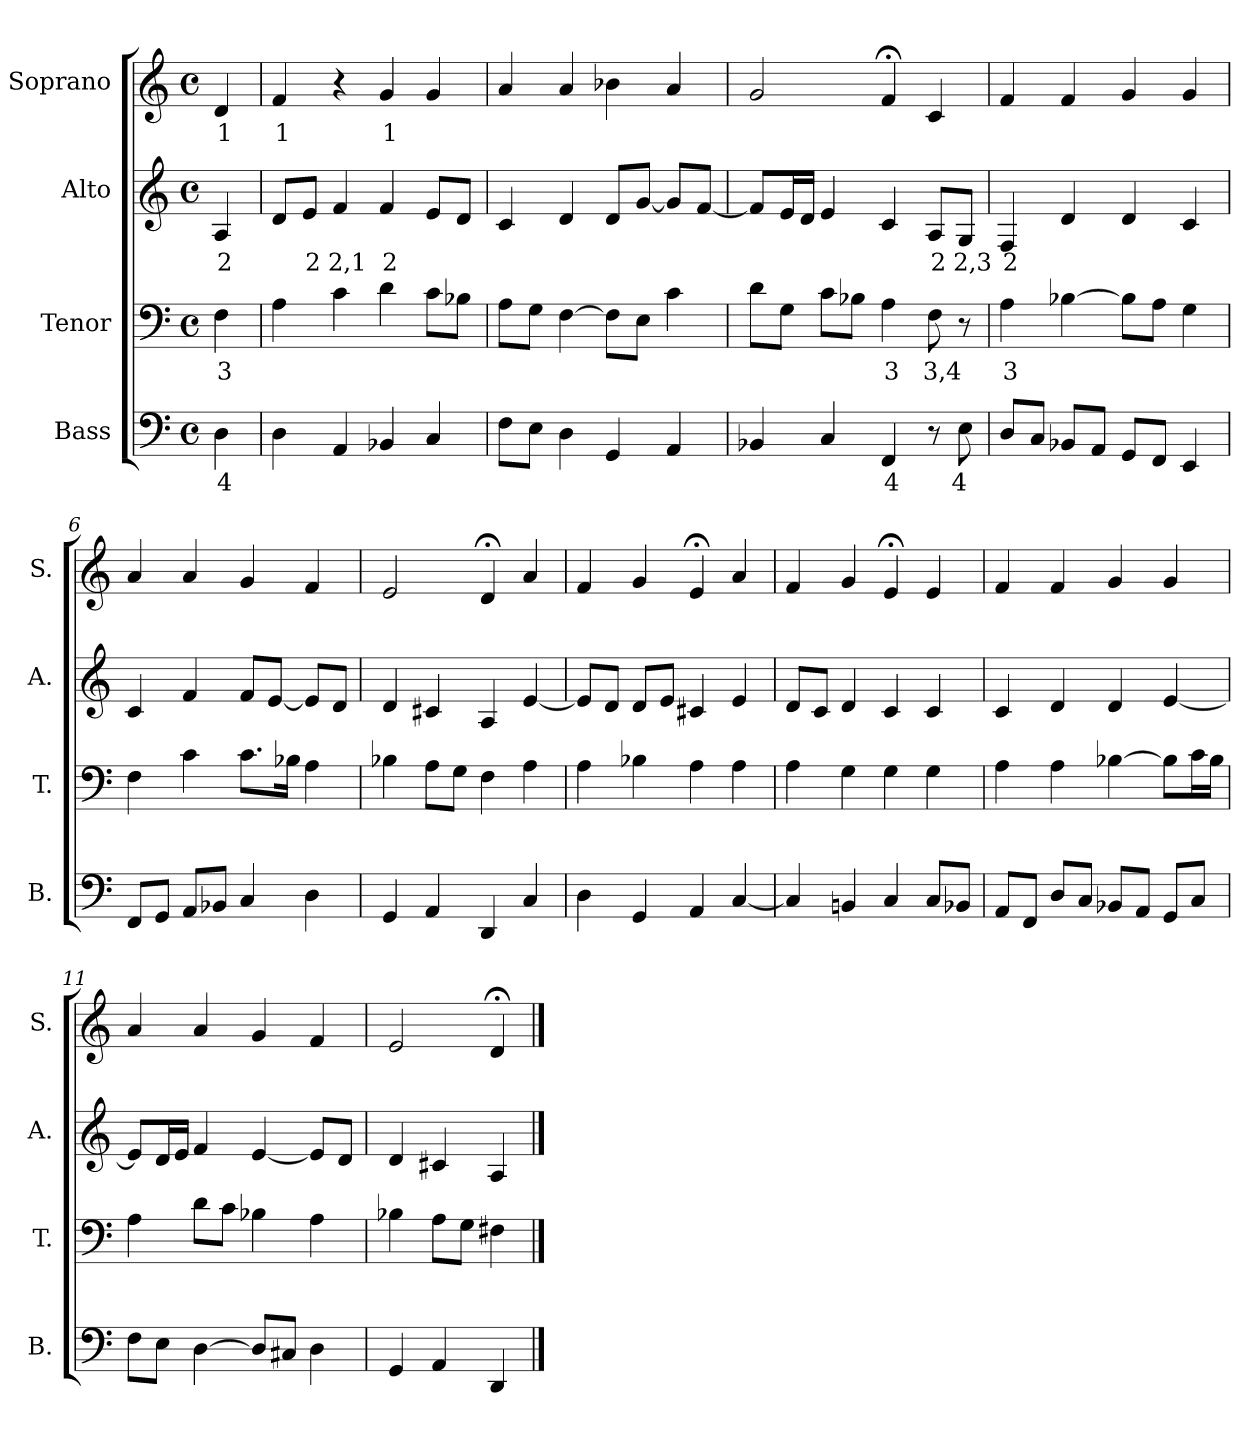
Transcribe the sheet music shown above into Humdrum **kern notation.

**kern	**text	**kern	**text	**kern	**text	**kern	**text
*part4	*part4	*part3	*part3	*part2	*part2	*part1	*part1
*staff4	*staff4	*staff3	*staff3	*staff2	*staff2	*staff1	*staff1
*I"Bass	*	*I"Tenor	*	*I"Alto	*	*I"Soprano	*
*I'B.	*	*I'T.	*	*I'A.	*	*I'S.	*
*clefF4	*	*clefF4	*	*clefG2	*	*clefG2	*
*k[]	*	*k[]	*	*k[]	*	*k[]	*
*M4/4	*	*M4/4	*	*M4/4	*	*M4/4	*
*met(c)	*	*met(c)	*	*met(c)	*	*met(c)	*
*MM120	*	*MM120	*	*MM120	*	*MM120	*
=1	=1	=1	=1	=1	=1	=1	=1
4Di\	4	4Fj\	3	4AZ/	2	4dV/	1
=2	=2	=2	=2	=2	=2	=2	=2
4Di\	.	4Aj\	.	8dZ/L	.	4fV/	1
.	.	.	.	8eZ/J	2	.	.
4AAi/	.	4cj\	.	4fZ/	2,1	4r	.
4BB-Xi/	.	4dj\	.	4fZ/	2	4gV/	1
4Ci/	.	8cj\L	.	8eZ/L	.	4gV/	.
.	.	8B-Xj\J	.	8dZ/J	.	.	.
=3	=3	=3	=3	=3	=3	=3	=3
8Fi\L	.	8Aj\L	.	4cZ/	.	4aV/	.
8Ei\J	.	8Gj\J	.	.	.	.	.
4Di\	.	[4Fj\	.	4dZ/	.	4aV/	.
4GGi/	.	8Fj\L]	.	8dZ/L	.	4b-XV\	.
.	.	8Ej\J	.	[8gZ/J	.	.	.
4AAi/	.	4cj\	.	8gZ/L]	.	4aV/	.
.	.	.	.	[8fZ/J	.	.	.
=4	=4	=4	=4	=4	=4	=4	=4
4BB-Xi/	.	8dj\L	.	8fZ/L]	.	2gV/	.
.	.	8Gj\J	.	16eZ/L	.	.	.
.	.	.	.	16dZ/JJ	.	.	.
4Ci/	.	8cj\L	.	4eZ/	.	.	.
.	.	8B-Xj\J	.	.	.	.	.
4FFi/	4	4Aj\	3	4cZ/	.	4f;<V/	.
8r	.	8Fj\	3,4	8AZ/L	2	4cV/	.
8Ei\	4	8r	.	8GZ/J	2,3	.	.
!!LO:LB:g=z
=5	=5	=5	=5	=5	=5	=5	=5
8Di/L	.	4Aj\	3	4FZ/	2	4fV/	.
8Ci/J	.	.	.	.	.	.	.
8BB-Xi/L	.	[4B-Xj\	.	4dZ/	.	4fV/	.
8AAi/J	.	.	.	.	.	.	.
8GGi/L	.	8B-j\L]	.	4dZ/	.	4gV/	.
8FFi/J	.	8Aj\J	.	.	.	.	.
4EEi/	.	4Gj\	.	4cZ/	.	4gV/	.
=6	=6	=6	=6	=6	=6	=6	=6
8FFi/L	.	4Fj\	.	4cZ/	.	4aV/	.
8GGi/J	.	.	.	.	.	.	.
8AAi/L	.	4cj\	.	4fZ/	.	4aV/	.
8BB-Xi/J	.	.	.	.	.	.	.
4Ci/	.	8.cj\L	.	8fZ/L	.	4gV/	.
.	.	.	.	[8eZ/J	.	.	.
.	.	16B-Xj\Jk	.	.	.	.	.
4Di\	.	4Aj\	.	8eZ/L]	.	4fV/	.
.	.	.	.	8dZ/J	.	.	.
=7	=7	=7	=7	=7	=7	=7	=7
4GGi/	.	4B-Xj\	.	4dZ/	.	2eV/	.
4AAi/	.	8Aj\L	.	4c#XZ/	.	.	.
.	.	8Gj\J	.	.	.	.	.
4DDi/	.	4Fj\	.	4AZ/	.	4d;<V/	.
4Ci/	.	4Aj\	.	[4eZ/	.	4aV/	.
=8	=8	=8	=8	=8	=8	=8	=8
4Di\	.	4Aj\	.	8eZ/L]	.	4fV/	.
.	.	.	.	8dZ/J	.	.	.
4GGi/	.	4B-Xj\	.	8dZ/L	.	4gV/	.
.	.	.	.	8eZ/J	.	.	.
4AAi/	.	4Aj\	.	4c#XZ/	.	4e;<V/	.
[4Ci/	.	4Aj\	.	4eZ/	.	4aV/	.
!!LO:PB:g=z
=9	=9	=9	=9	=9	=9	=9	=9
4Ci/]	.	4Aj\	.	8dZ/L	.	4fV/	.
.	.	.	.	8cZ/J	.	.	.
4BBni/	.	4Gj\	.	4dZ/	.	4gV/	.
4Ci/	.	4Gj\	.	4cZ/	.	4e;<V/	.
8Ci/L	.	4Gj\	.	4cZ/	.	4eV/	.
8BB-Xi/J	.	.	.	.	.	.	.
=10	=10	=10	=10	=10	=10	=10	=10
8AAi/L	.	4Aj\	.	4cZ/	.	4fV/	.
8FFi/J	.	.	.	.	.	.	.
8Di/L	.	4Aj\	.	4dZ/	.	4fV/	.
8Ci/J	.	.	.	.	.	.	.
8BB-Xi/L	.	[4B-Xj\	.	4dZ/	.	4gV/	.
8AAi/J	.	.	.	.	.	.	.
8GGi/L	.	8B-j\L]	.	[4eZ/	.	4gV/	.
8Ci/J	.	16cj\L	.	.	.	.	.
.	.	16B-j\JJ	.	.	.	.	.
=11	=11	=11	=11	=11	=11	=11	=11
8Fi\L	.	4Aj\	.	8eZ/L]	.	4aV/	.
8Ei\J	.	.	.	16dZ/L	.	.	.
.	.	.	.	16eZ/JJ	.	.	.
[4Di\	.	8dj\L	.	4fZ/	.	4aV/	.
.	.	8cj\J	.	.	.	.	.
8Di/L]	.	4B-Xj\	.	[4eZ/	.	4gV/	.
8C#Xi/J	.	.	.	.	.	.	.
4Di\	.	4Aj\	.	8eZ/L]	.	4fV/	.
.	.	.	.	8dZ/J	.	.	.
=12	=12	=12	=12	=12	=12	=12	=12
4GGi/	.	4B-Xj\	.	4dZ/	.	2eV/	.
4AAi/	.	8Aj\L	.	4c#XZ/	.	.	.
.	.	8Gj\J	.	.	.	.	.
4DDi/	.	4F#Xj\	.	4AZ/	.	4d;<V/	.
==	==	==	==	==	==	==	==
*-	*-	*-	*-	*-	*-	*-	*-
